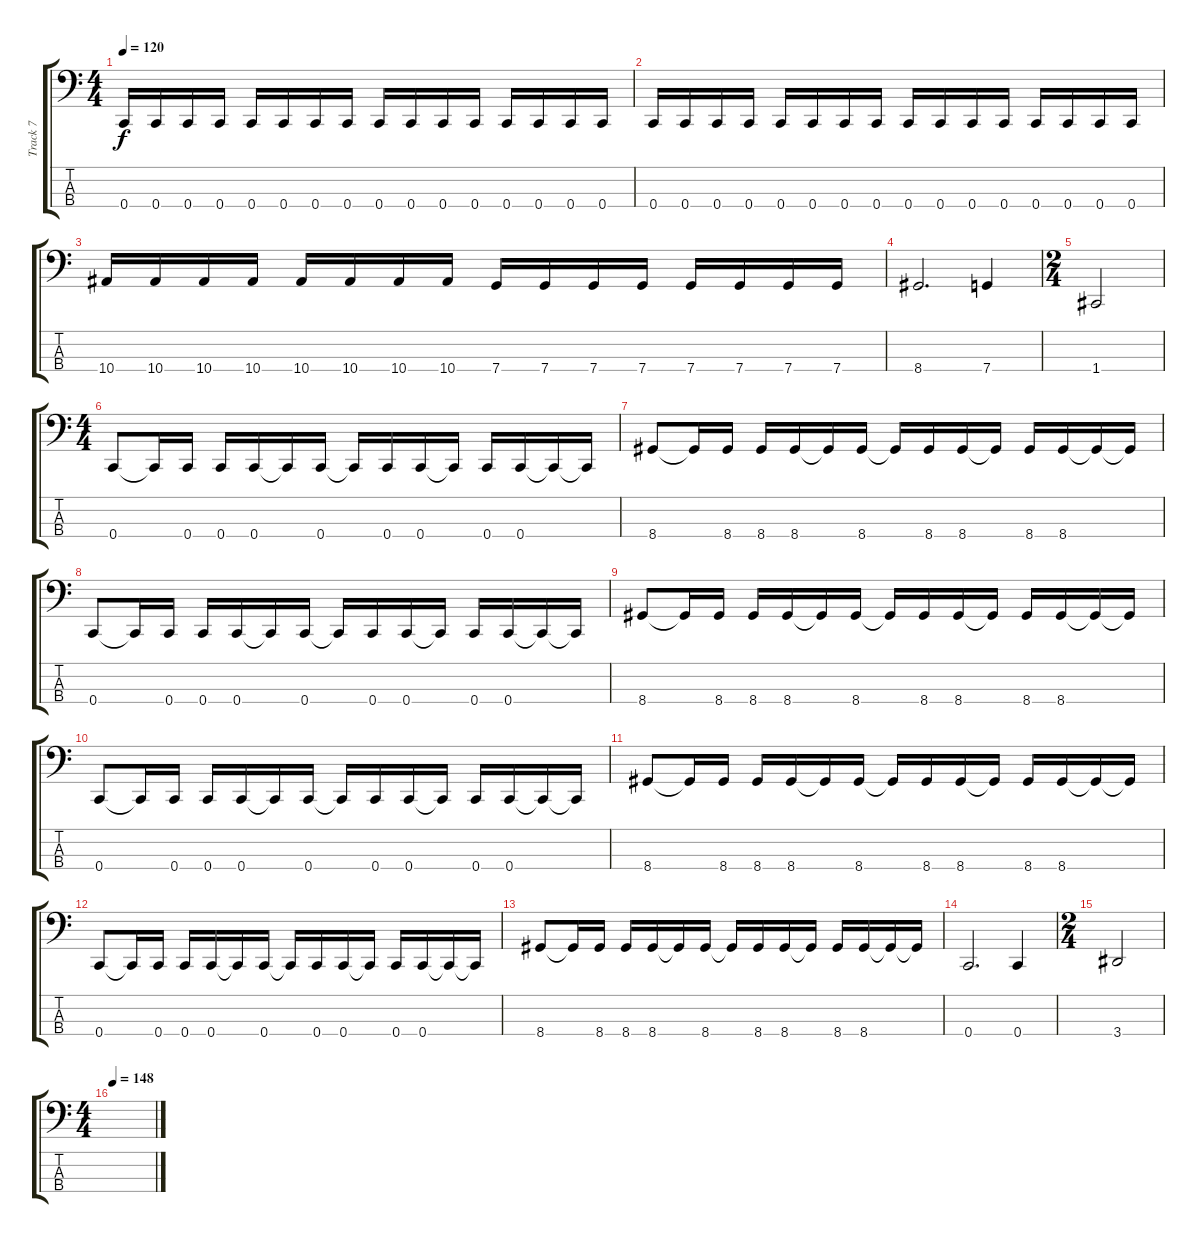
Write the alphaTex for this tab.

\track ("Track 7" "Track 7") {instrument electricbassfinger}
\staff {score tabs}
\tuning (F2 C2 G1 C1) {hide}
\ts (4 4)
\tempo 120
\clef f4
\ks c
0.4.16{dy f} 0.4.16 0.4.16 0.4.16 0.4.16 0.4.16 0.4.16 0.4.16 0.4.16 0.4.16 0.4.16 0.4.16 0.4.16 0.4.16 0.4.16 0.4.16 |
0.4.16 0.4.16 0.4.16 0.4.16 0.4.16 0.4.16 0.4.16 0.4.16 0.4.16 0.4.16 0.4.16 0.4.16 0.4.16 0.4.16 0.4.16 0.4.16 |
10.4.16 10.4.16 10.4.16 10.4.16 10.4.16 10.4.16 10.4.16 10.4.16 7.4.16 7.4.16 7.4.16 7.4.16 7.4.16 7.4.16 7.4.16 7.4.16 |
8.4.2{d} 7.4.4 |
\ts (2 4)
1.4.2 |
\ts (4 4)
0.4.8 0.4{t}.16 0.4.16 0.4.16 0.4.16 0.4{t}.16 0.4.16 0.4{t}.16 0.4.16 0.4.16 0.4{t}.16 0.4.16 0.4.16 0.4{t}.16 0.4{t}.16 |
8.4.8 8.4{t}.16 8.4.16 8.4.16 8.4.16 8.4{t}.16 8.4.16 8.4{t}.16 8.4.16 8.4.16 8.4{t}.16 8.4.16 8.4.16 8.4{t}.16 8.4{t}.16 |
0.4.8 0.4{t}.16 0.4.16 0.4.16 0.4.16 0.4{t}.16 0.4.16 0.4{t}.16 0.4.16 0.4.16 0.4{t}.16 0.4.16 0.4.16 0.4{t}.16 0.4{t}.16 |
8.4.8 8.4{t}.16 8.4.16 8.4.16 8.4.16 8.4{t}.16 8.4.16 8.4{t}.16 8.4.16 8.4.16 8.4{t}.16 8.4.16 8.4.16 8.4{t}.16 8.4{t}.16 |
0.4.8 0.4{t}.16 0.4.16 0.4.16 0.4.16 0.4{t}.16 0.4.16 0.4{t}.16 0.4.16 0.4.16 0.4{t}.16 0.4.16 0.4.16 0.4{t}.16 0.4{t}.16 |
8.4.8 8.4{t}.16 8.4.16 8.4.16 8.4.16 8.4{t}.16 8.4.16 8.4{t}.16 8.4.16 8.4.16 8.4{t}.16 8.4.16 8.4.16 8.4{t}.16 8.4{t}.16 |
0.4.8 0.4{t}.16 0.4.16 0.4.16 0.4.16 0.4{t}.16 0.4.16 0.4{t}.16 0.4.16 0.4.16 0.4{t}.16 0.4.16 0.4.16 0.4{t}.16 0.4{t}.16 |
8.4.8 8.4{t}.16 8.4.16 8.4.16 8.4.16 8.4{t}.16 8.4.16 8.4{t}.16 8.4.16 8.4.16 8.4{t}.16 8.4.16 8.4.16 8.4{t}.16 8.4{t}.16 |
0.4.2{d} 0.4.4 |
\ts (2 4)
3.4.2 |
\ts (4 4)
\tempo 148
